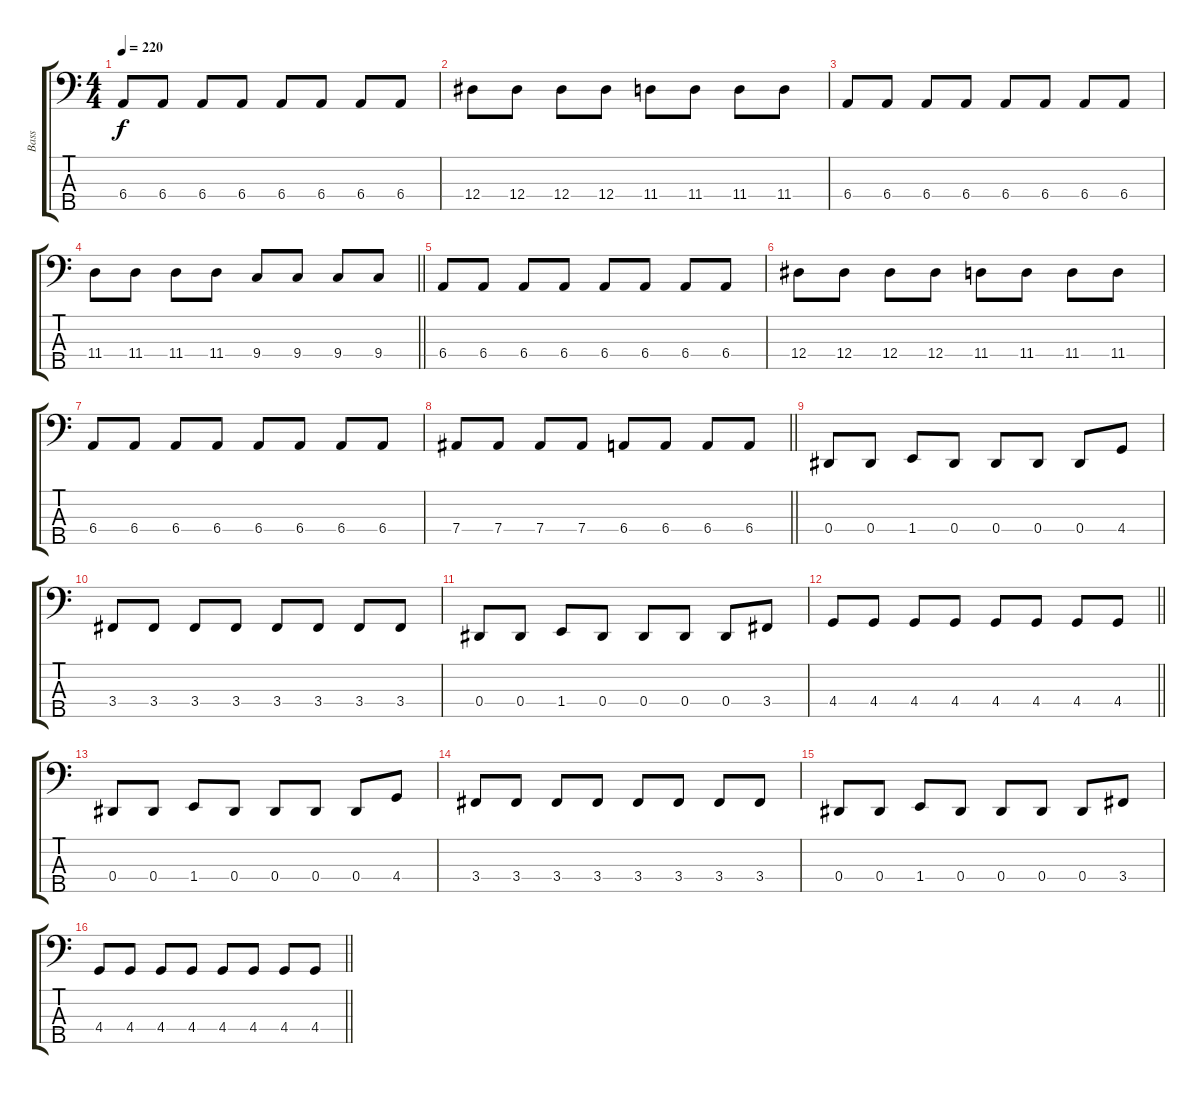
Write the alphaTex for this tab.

\track ("Bass" "Bass") {instrument electricbassfinger}
\staff {score tabs}
\tuning (Gb2 Db2 Ab1 Eb1 Bb0) {hide}
\ts (4 4)
\section ("" "")
\tempo 220
\clef f4
\ks c
6.4.8{dy f} 6.4.8 6.4.8 6.4.8 6.4.8 6.4.8 6.4.8 6.4.8 |
12.4.8 12.4.8 12.4.8 12.4.8 11.4.8 11.4.8 11.4.8 11.4.8 |
6.4.8 6.4.8 6.4.8 6.4.8 6.4.8 6.4.8 6.4.8 6.4.8 |
\barLineRight lightlight
11.4.8 11.4.8 11.4.8 11.4.8 9.4.8 9.4.8 9.4.8 9.4.8 |
\section ("" "")
6.4.8 6.4.8 6.4.8 6.4.8 6.4.8 6.4.8 6.4.8 6.4.8 |
12.4.8 12.4.8 12.4.8 12.4.8 11.4.8 11.4.8 11.4.8 11.4.8 |
6.4.8 6.4.8 6.4.8 6.4.8 6.4.8 6.4.8 6.4.8 6.4.8 |
\barLineRight lightlight
7.4.8 7.4.8 7.4.8 7.4.8 6.4.8 6.4.8 6.4.8 6.4.8 |
\section ("" "")
0.4.8 0.4.8 1.4.8 0.4.8 0.4.8 0.4.8 0.4.8 4.4.8 |
3.4.8 3.4.8 3.4.8 3.4.8 3.4.8 3.4.8 3.4.8 3.4.8 |
0.4.8 0.4.8 1.4.8 0.4.8 0.4.8 0.4.8 0.4.8 3.4.8 |
\barLineRight lightlight
4.4.8 4.4.8 4.4.8 4.4.8 4.4.8 4.4.8 4.4.8 4.4.8 |
\section ("" "")
0.4.8 0.4.8 1.4.8 0.4.8 0.4.8 0.4.8 0.4.8 4.4.8 |
3.4.8 3.4.8 3.4.8 3.4.8 3.4.8 3.4.8 3.4.8 3.4.8 |
0.4.8 0.4.8 1.4.8 0.4.8 0.4.8 0.4.8 0.4.8 3.4.8 |
\barLineRight lightlight
4.4.8 4.4.8 4.4.8 4.4.8 4.4.8 4.4.8 4.4.8 4.4.8
